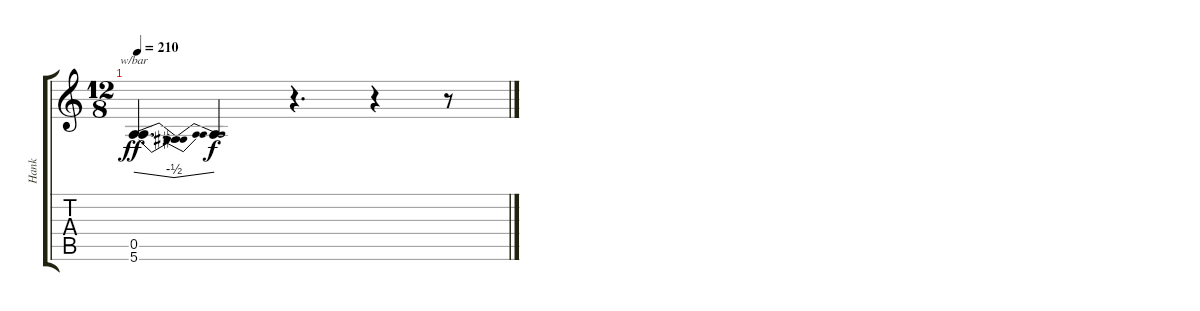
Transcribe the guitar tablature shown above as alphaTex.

\track ("Hank" "Hank") {instrument electricguitarclean}
\staff {score tabs}
\tuning (E4 B3 G3 D3 A2 E2) {hide}
\ts (12 8)
\tempo 210
\clef g2
\ks c
(0.5 5.6).4{d tbe (dip default 0 0 30 -2 60 0) dy ff} 0.5{t}.4{d dy f} r.4{d} r.4 r.8
